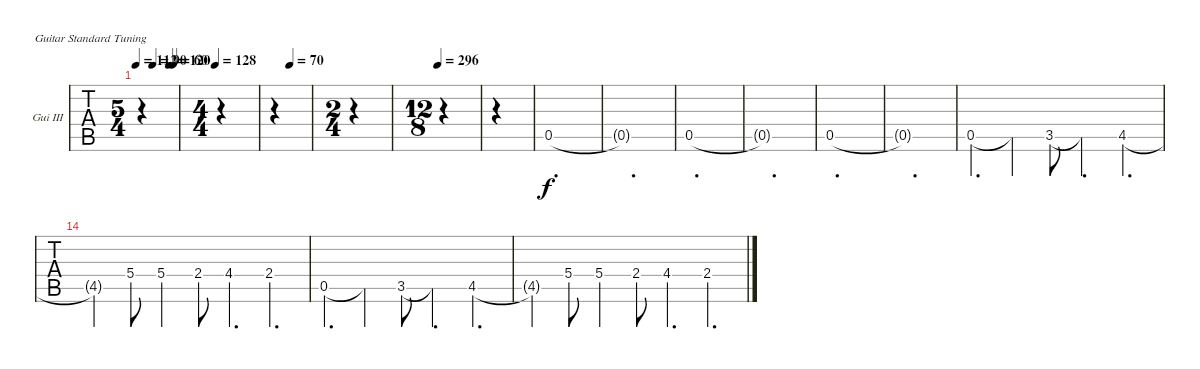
\bracketExtendMode nobrackets
\firstSystemTrackNameOrientation horizontal
\otherSystemsTrackNameOrientation horizontal
\defaultBarNumberDisplay FirstOfSystem
\track ("Guitar III" "Gui III") {instrument overdrivenguitar}
\staff {tabs}
\tuning (E4 B3 G3 D3 A2 E2)
\ts (5 4)
\tempo 112
\tempo (90 0.4)
\tempo (120 0.8)
\tempo (60 0.9)
\clef g2
\ks c
|
\ts (4 4)
\tempo 128
|
\tempo (70 0.5)
|
\ts (2 4)
|
\ts (12 8)
\tempo 296
|
|
0.5.1{d} |
0.5{t}.1{d} |
0.5.1{d} |
0.5{t}.1{d} |
0.5.1{d} |
0.5{t}.1{d} |
0.5.4{d} 0.5{t}.4 3.5.8 3.5{t}.4{d} 4.5.4{d} |
4.5{t}.4 5.4.8 5.4.4 2.4.8 4.4.4{d} 2.4.4{d} |
0.5.4{d} 0.5{t}.4 3.5.8 3.5{t}.4{d} 4.5.4{d} |
4.5{t}.4 5.4.8 5.4.4 2.4.8 4.4.4{d} 2.4.4{d}
